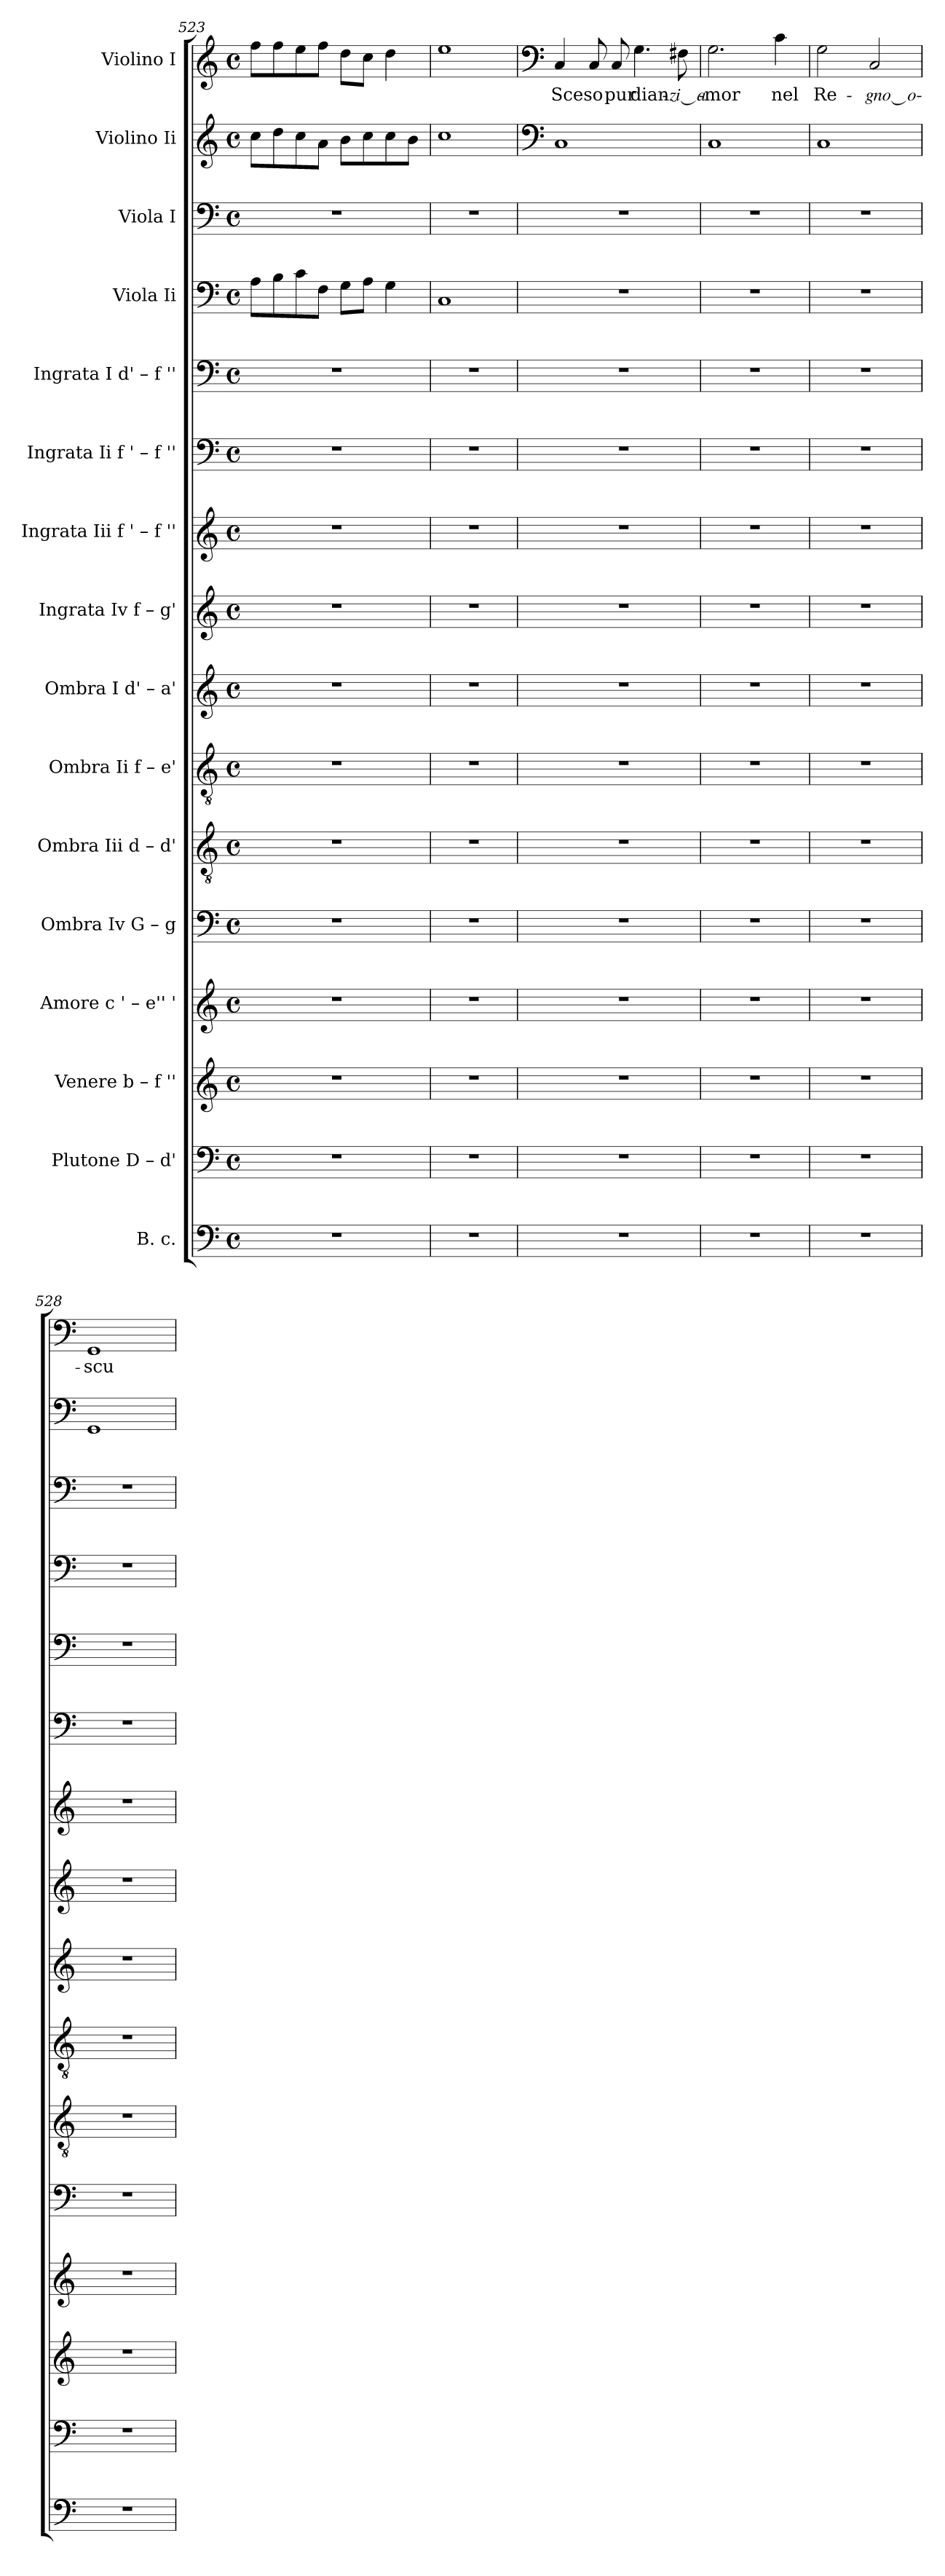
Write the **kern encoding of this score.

**kern	**kern	**kern	**kern	**kern	**kern	**kern	**kern	**kern	**kern	**kern	**kern	**kern	**kern	**kern	**kern	**text
*part16	*part15	*part14	*part13	*part12	*part11	*part10	*part9	*part8	*part7	*part6	*part5	*part4	*part3	*part2	*part1	*part1
*staff16	*staff15	*staff14	*staff13	*staff12	*staff11	*staff10	*staff9	*staff8	*staff7	*staff6	*staff5	*staff4	*staff3	*staff2	*staff1	*staff1
*I"B. c.	*I"Plutone  D – d'	*I"Venere  b – f ''	*I"Amore  c ' – e''  '	*I"Ombra Iv  G – g	*I"Ombra Iii  d – d'	*I"Ombra Ii  f – e'	*I"Ombra I  d' – a'	*I"Ingrata Iv  f – g'	*I"Ingrata Iii  f ' – f ''	*I"Ingrata Ii  f ' – f ''	*I"Ingrata I  d' – f ''	*I"Viola Ii	*I"Viola I	*I"Violino Ii	*I"Violino I	*
*clefF4	*clefF4	*clefG2	*clefG2	*clefF4	*clefGv2	*clefGv2	*clefG2	*clefG2	*clefG2	*clefF4	*clefF4	*clefF4	*clefF4	*clefG2	*clefG2	*
*k[]	*k[]	*k[]	*k[]	*k[]	*k[]	*k[]	*k[]	*k[]	*k[]	*k[]	*k[]	*k[]	*k[]	*k[]	*k[]	*
*C:	*C:	*C:	*C:	*C:	*C:	*C:	*C:	*C:	*C:	*C:	*C:	*C:	*C:	*C:	*C:	*
*M4/4	*M4/4	*M4/4	*M4/4	*M4/4	*M4/4	*M4/4	*M4/4	*M4/4	*M4/4	*M4/4	*M4/4	*M4/4	*M4/4	*M4/4	*M4/4	*
*met(c)	*met(c)	*met(c)	*met(c)	*met(c)	*met(c)	*met(c)	*met(c)	*met(c)	*met(c)	*met(c)	*met(c)	*met(c)	*met(c)	*met(c)	*met(c)	*
=523	=523	=523	=523	=523	=523	=523	=523	=523	=523	=523	=523	=523	=523	=523	=523	=523
!	!	!	!	!	!	!	!	!	!	!	!	!	!	!	!	!LO:LY:b:cj
1r	1r	1r	1r	1r	1r	1r	1r	1r	1r	1r	1r	8A\L	1r	8cc\L	8ff\L	.
!	!	!	!	!	!	!	!	!	!	!	!	!	!	!	!	!LO:LY:b:cj
.	.	.	.	.	.	.	.	.	.	.	.	8B\	.	8dd\	8ff\	.
!	!	!	!	!	!	!	!	!	!	!	!	!	!	!	!	!LO:LY:b:cj
.	.	.	.	.	.	.	.	.	.	.	.	8c\	.	8cc\	8ee\	.
!	!	!	!	!	!	!	!	!	!	!	!	!	!	!	!	!LO:LY:b:cj
.	.	.	.	.	.	.	.	.	.	.	.	8F\J	.	8a\J	8ff\J	.
!	!	!	!	!	!	!	!	!	!	!	!	!	!	!	!	!LO:LY:b:cj
.	.	.	.	.	.	.	.	.	.	.	.	8G\L	.	8b\L	8dd\L	.
!	!	!	!	!	!	!	!	!	!	!	!	!	!	!	!	!LO:LY:b:cj
.	.	.	.	.	.	.	.	.	.	.	.	8A\J	.	8cc\	8cc\J	.
!	!	!	!	!	!	!	!	!	!	!	!	!	!	!	!	!LO:LY:b:cj
.	.	.	.	.	.	.	.	.	.	.	.	4G\	.	8cc\	4dd\	.
.	.	.	.	.	.	.	.	.	.	.	.	.	.	8b\J	.	.
=524	=524	=524	=524	=524	=524	=524	=524	=524	=524	=524	=524	=524	=524	=524	=524	=524
!	!	!	!	!	!	!	!	!	!	!	!	!	!	!	!	!LO:LY:b:cj
1r	1r	1r	1r	1r	1r	1r	1r	1r	1r	1r	1r	1C	1r	1cc	1ee	.
!!LO:LB:g=z
=525	=525	=525	=525	=525	=525	=525	=525	=525	=525	=525	=525	=525	=525	=525	=525	=525
*	*	*	*	*	*	*	*	*	*	*	*	*	*	*clefF4	*clefF4	*
!	!	!	!	!	!	!	!	!	!	!	!	!	!	!	!	!LO:LY:b:cj
1r	1r	1r	1r	1r	1r	1r	1r	1r	1r	1r	1r	1r	1r	1C	4C/	Sceso
!	!	!	!	!	!	!	!	!	!	!	!	!	!	!	!	!LO:LY:b:cj
.	.	.	.	.	.	.	.	.	.	.	.	.	.	.	8C/	.
!	!	!	!	!	!	!	!	!	!	!	!	!	!	!	!	!LO:LY:b:cj
.	.	.	.	.	.	.	.	.	.	.	.	.	.	.	8C/	pur
!	!	!	!	!	!	!	!	!	!	!	!	!	!	!	!	!LO:LY:b:cj
.	.	.	.	.	.	.	.	.	.	.	.	.	.	.	4.G\	dian-
!	!	!	!	!	!	!	!	!	!	!	!	!	!	!	!	!LO:LY:b:cj
.	.	.	.	.	.	.	.	.	.	.	.	.	.	.	8F#X\	-zi‿a-
=526	=526	=526	=526	=526	=526	=526	=526	=526	=526	=526	=526	=526	=526	=526	=526	=526
!	!	!	!	!	!	!	!	!	!	!	!	!	!	!	!	!LO:LY:b:cj
1r	1r	1r	1r	1r	1r	1r	1r	1r	1r	1r	1r	1r	1r	1C	2.G\	-mor
!	!	!	!	!	!	!	!	!	!	!	!	!	!	!	!	!LO:LY:b:cj
.	.	.	.	.	.	.	.	.	.	.	.	.	.	.	4c\	nel
=527	=527	=527	=527	=527	=527	=527	=527	=527	=527	=527	=527	=527	=527	=527	=527	=527
!	!	!	!	!	!	!	!	!	!	!	!	!	!	!	!	!LO:LY:b:cj
1r	1r	1r	1r	1r	1r	1r	1r	1r	1r	1r	1r	1r	1r	1C	2G\	Re-
!	!	!	!	!	!	!	!	!	!	!	!	!	!	!	!	!LO:LY:b:cj
.	.	.	.	.	.	.	.	.	.	.	.	.	.	.	2C/	-gno‿o-
=528	=528	=528	=528	=528	=528	=528	=528	=528	=528	=528	=528	=528	=528	=528	=528	=528
!	!	!	!	!	!	!	!	!	!	!	!	!	!	!	!	!LO:LY:b:cj
1r	1r	1r	1r	1r	1r	1r	1r	1r	1r	1r	1r	1r	1r	1GG	1GG	-scu-
=	=	=	=	=	=	=	=	=	=	=	=	=	=	=	=	=
*-	*-	*-	*-	*-	*-	*-	*-	*-	*-	*-	*-	*-	*-	*-	*-	*-
